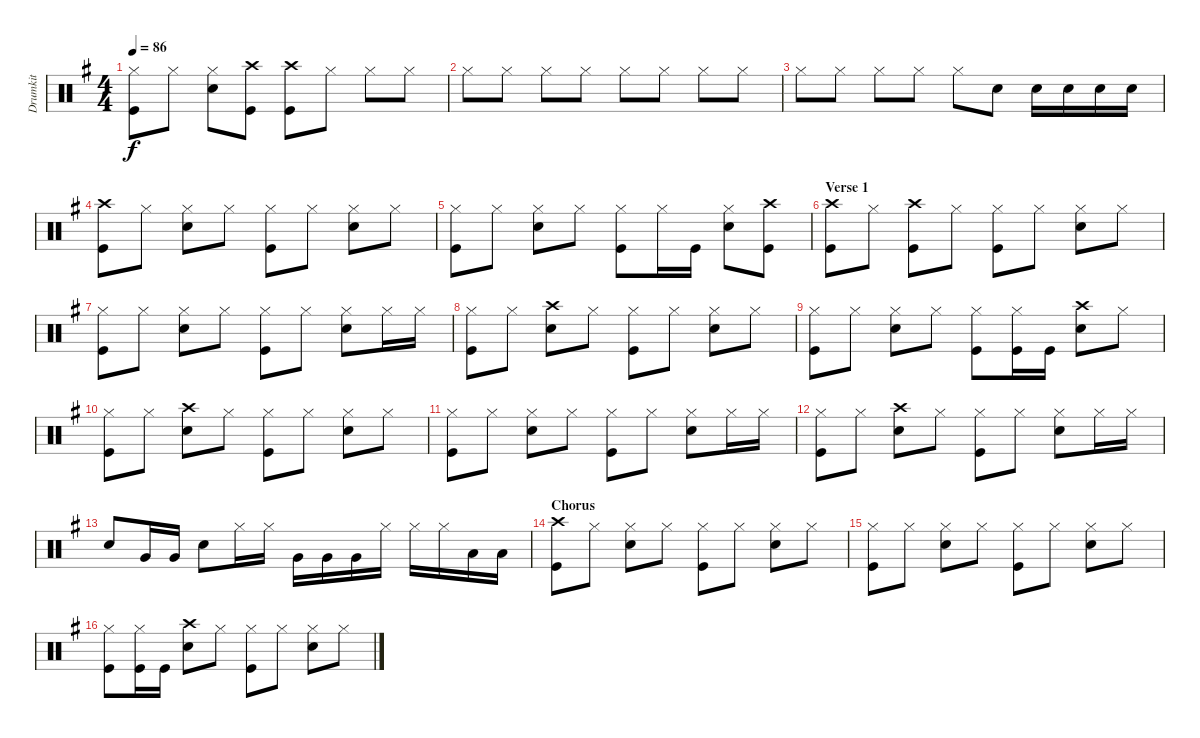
\track ("Drumkit" "Drumkit") {instrument percussion}
\staff {score}
\articulation defaults
\ts (4 4)
\tempo 86
\clef neutral
\ks g
("Hi-Hat (closed)" "Kick (hit)").8{dy f} "Hi-Hat (closed)".8 ("Hi-Hat (closed)" "Snare (hit) 2").8 ("Crash high (hit)" "Kick (hit)").8 ("Crash high (hit)" "Kick (hit)").8 "Hi-Hat (closed)".8 "Hi-Hat (closed)".8 "Hi-Hat (closed)".8 |
"Hi-Hat (closed)".8 "Hi-Hat (closed)".8 "Hi-Hat (closed)".8 "Hi-Hat (closed)".8 "Hi-Hat (closed)".8 "Hi-Hat (closed)".8 "Hi-Hat (closed)".8 "Hi-Hat (closed)".8 |
"Hi-Hat (closed)".8 "Hi-Hat (closed)".8 "Hi-Hat (closed)".8 "Hi-Hat (closed)".8 "Hi-Hat (closed)".8 "Snare (hit) 2".8 "Snare (hit) 2".16 "Snare (hit) 2".16 "Snare (hit) 2".16 "Snare (hit) 2".16 |
("Crash high (hit)" "Kick (hit)").8 "Hi-Hat (closed)".8 ("Hi-Hat (closed)" "Snare (hit) 2").8 "Hi-Hat (closed)".8 ("Hi-Hat (closed)" "Kick (hit)").8 "Hi-Hat (closed)".8 ("Hi-Hat (closed)" "Snare (hit) 2").8 "Hi-Hat (closed)".8 |
("Hi-Hat (closed)" "Kick (hit)").8 "Hi-Hat (closed)".8 ("Hi-Hat (closed)" "Snare (hit) 2").8 "Hi-Hat (closed)".8 ("Hi-Hat (closed)" "Kick (hit)").8 "Hi-Hat (closed)".16 "Kick (hit)".16 ("Hi-Hat (closed)" "Snare (hit) 2").8 ("Crash high (hit)" "Kick (hit)").8 |
\section ("" "Verse 1")
("Crash high (hit)" "Kick (hit)").8 "Hi-Hat (closed)".8 ("Crash high (hit)" "Kick (hit)").8 "Hi-Hat (closed)".8 ("Hi-Hat (closed)" "Kick (hit)").8 "Hi-Hat (closed)".8 ("Hi-Hat (closed)" "Snare (hit) 2").8 "Hi-Hat (closed)".8 |
("Hi-Hat (closed)" "Kick (hit)").8 "Hi-Hat (closed)".8 ("Hi-Hat (closed)" "Snare (hit) 2").8 "Hi-Hat (closed)".8 ("Hi-Hat (closed)" "Kick (hit)").8 "Hi-Hat (closed)".8 ("Hi-Hat (closed)" "Snare (hit) 2").8 "Hi-Hat (closed)".16 "Hi-Hat (closed)".16 |
("Hi-Hat (closed)" "Kick (hit)").8 "Hi-Hat (closed)".8 ("Crash high (hit)" "Snare (hit) 2").8 "Hi-Hat (closed)".8 ("Hi-Hat (closed)" "Kick (hit)").8 "Hi-Hat (closed)".8 ("Hi-Hat (closed)" "Snare (hit) 2").8 "Hi-Hat (closed)".8 |
("Hi-Hat (closed)" "Kick (hit)").8 "Hi-Hat (closed)".8 ("Hi-Hat (closed)" "Snare (hit) 2").8 "Hi-Hat (closed)".8 ("Hi-Hat (closed)" "Kick (hit)").8 ("Hi-Hat (closed)" "Kick (hit)").16 "Kick (hit)".16 ("Crash high (hit)" "Snare (hit) 2").8 "Hi-Hat (closed)".8 |
("Hi-Hat (closed)" "Kick (hit)").8 "Hi-Hat (closed)".8 ("Crash high (hit)" "Snare (hit) 2").8 "Hi-Hat (closed)".8 ("Hi-Hat (closed)" "Kick (hit)").8 "Hi-Hat (closed)".8 ("Hi-Hat (closed)" "Snare (hit) 2").8 "Hi-Hat (closed)".8 |
("Hi-Hat (closed)" "Kick (hit)").8 "Hi-Hat (closed)".8 ("Hi-Hat (closed)" "Snare (hit) 2").8 "Hi-Hat (closed)".8 ("Hi-Hat (closed)" "Kick (hit)").8 "Hi-Hat (closed)".8 ("Hi-Hat (closed)" "Snare (hit) 2").8 "Hi-Hat (closed)".16 "Hi-Hat (closed)".16 |
("Hi-Hat (closed)" "Kick (hit)").8 "Hi-Hat (closed)".8 ("Crash high (hit)" "Snare (hit) 2").8 "Hi-Hat (closed)".8 ("Hi-Hat (closed)" "Kick (hit)").8 "Hi-Hat (closed)".8 ("Hi-Hat (closed)" "Snare (hit) 2").8 "Hi-Hat (closed)".16 "Hi-Hat (closed)".16 |
"Snare (hit) 2".8 "Very Low Tom (hit)".16 "Very Low Tom (hit)".16 "Snare (hit) 2".8 "Hi-Hat (closed)".16 "Hi-Hat (closed)".16 "Very Low Tom (hit)".16 "Very Low Tom (hit)".16 "Very Low Tom (hit)".16 "Hi-Hat (closed)".16 "Hi-Hat (closed)".16 "Hi-Hat (closed)".16 "Low Tom (hit)".16 "Low Tom (hit)".16 |
\section ("" "Chorus")
("Crash high (hit)" "Kick (hit)").8 "Hi-Hat (closed)".8 ("Hi-Hat (closed)" "Snare (hit) 2").8 "Hi-Hat (closed)".8 ("Hi-Hat (closed)" "Kick (hit)").8 "Hi-Hat (closed)".8 ("Hi-Hat (closed)" "Snare (hit) 2").8 "Hi-Hat (closed)".8 |
("Hi-Hat (closed)" "Kick (hit)").8 "Hi-Hat (closed)".8 ("Hi-Hat (closed)" "Snare (hit) 2").8 "Hi-Hat (closed)".8 ("Hi-Hat (closed)" "Kick (hit)").8 "Hi-Hat (closed)".8 ("Hi-Hat (closed)" "Snare (hit) 2").8 "Hi-Hat (closed)".8 |
("Hi-Hat (closed)" "Kick (hit)").8 ("Hi-Hat (closed)" "Kick (hit)").16 "Kick (hit)".16 ("Crash high (hit)" "Snare (hit) 2").8 "Hi-Hat (closed)".8 ("Hi-Hat (closed)" "Kick (hit)").8 "Hi-Hat (closed)".8 ("Hi-Hat (closed)" "Snare (hit) 2").8 "Hi-Hat (closed)".8
